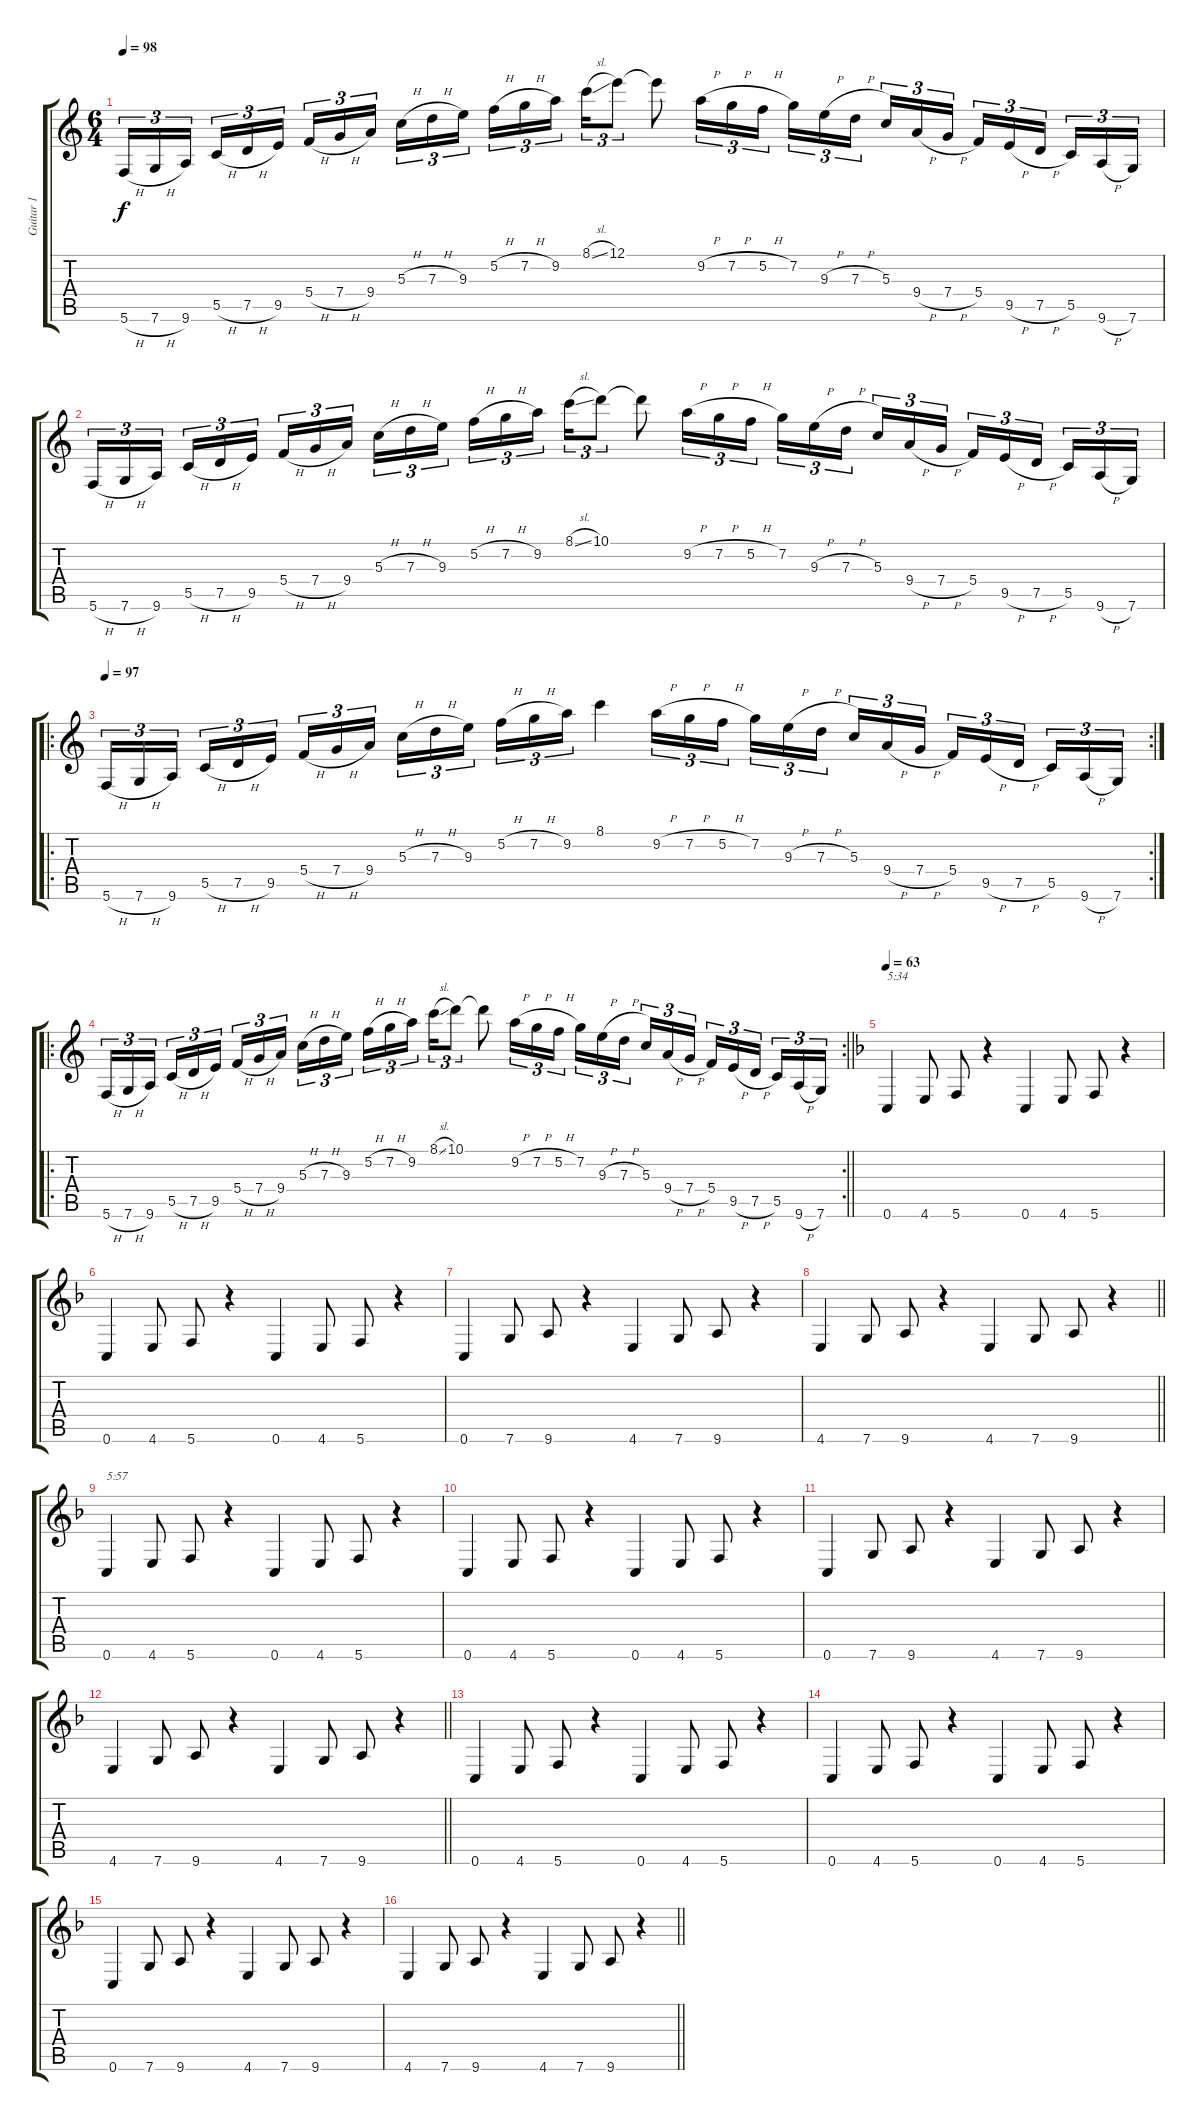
\track ("Guitar 1" "Guitar 1") {instrument distortionguitar}
\staff {score tabs}
\tuning (E4 C4 G3 C3 G2 C2) {hide}
\ts (6 4)
\tempo 98
\clef g2
\ks c
5.6{h}.16{tu (3 2) dy f} 7.6{h}.16{tu (3 2)} 9.6.16{tu (3 2) beam splitsecondary} 5.5{h}.16{tu (3 2)} 7.5{h}.16{tu (3 2)} 9.5.16{tu (3 2) beam splitsecondary} 5.4{h}.16{tu (3 2)} 7.4{h}.16{tu (3 2)} 9.4.16{tu (3 2) beam split} 5.3{h}.16{tu (3 2)} 7.3{h}.16{tu (3 2)} 9.3.16{tu (3 2) beam splitsecondary} 5.2{h}.16{tu (3 2)} 7.2{h}.16{tu (3 2)} 9.2.16{tu (3 2) beam splitsecondary} 8.1{sl}.16{tu (3 2)} 12.1.8{tu (3 2)} 12.1{t}.8 9.2{h}.16{tu (3 2)} 7.2{h}.16{tu (3 2)} 5.2{h}.16{tu (3 2) beam splitsecondary} 7.2.16{tu (3 2)} 9.3{h}.16{tu (3 2)} 7.3{h}.16{tu (3 2) beam split} 5.3.16{tu (3 2)} 9.4{h}.16{tu (3 2)} 7.4{h}.16{tu (3 2) beam splitsecondary} 5.4.16{tu (3 2)} 9.5{h}.16{tu (3 2)} 7.5{h}.16{tu (3 2) beam splitsecondary} 5.5.16{tu (3 2)} 9.6{h}.16{tu (3 2)} 7.6.16{tu (3 2)} |
5.6{h}.16{tu (3 2)} 7.6{h}.16{tu (3 2)} 9.6.16{tu (3 2) beam splitsecondary} 5.5{h}.16{tu (3 2)} 7.5{h}.16{tu (3 2)} 9.5.16{tu (3 2) beam splitsecondary} 5.4{h}.16{tu (3 2)} 7.4{h}.16{tu (3 2)} 9.4.16{tu (3 2) beam split} 5.3{h}.16{tu (3 2)} 7.3{h}.16{tu (3 2)} 9.3.16{tu (3 2) beam splitsecondary} 5.2{h}.16{tu (3 2)} 7.2{h}.16{tu (3 2)} 9.2.16{tu (3 2) beam splitsecondary} 8.1{sl}.16{tu (3 2)} 10.1.8{tu (3 2)} 10.1{t}.8 9.2{h}.16{tu (3 2)} 7.2{h}.16{tu (3 2)} 5.2{h}.16{tu (3 2) beam splitsecondary} 7.2.16{tu (3 2)} 9.3{h}.16{tu (3 2)} 7.3{h}.16{tu (3 2) beam split} 5.3.16{tu (3 2)} 9.4{h}.16{tu (3 2)} 7.4{h}.16{tu (3 2) beam splitsecondary} 5.4.16{tu (3 2)} 9.5{h}.16{tu (3 2)} 7.5{h}.16{tu (3 2) beam splitsecondary} 5.5.16{tu (3 2)} 9.6{h}.16{tu (3 2)} 7.6.16{tu (3 2)} |
\ro
\rc 2
\tempo 97
5.6{h}.16{tu (3 2)} 7.6{h}.16{tu (3 2)} 9.6.16{tu (3 2) beam splitsecondary} 5.5{h}.16{tu (3 2)} 7.5{h}.16{tu (3 2)} 9.5.16{tu (3 2) beam splitsecondary} 5.4{h}.16{tu (3 2)} 7.4{h}.16{tu (3 2)} 9.4.16{tu (3 2) beam split} 5.3{h}.16{tu (3 2)} 7.3{h}.16{tu (3 2)} 9.3.16{tu (3 2) beam splitsecondary} 5.2{h}.16{tu (3 2)} 7.2{h}.16{tu (3 2)} 9.2.16{tu (3 2)} 8.1.4 9.2{h}.16{tu (3 2)} 7.2{h}.16{tu (3 2)} 5.2{h}.16{tu (3 2) beam splitsecondary} 7.2.16{tu (3 2)} 9.3{h}.16{tu (3 2)} 7.3{h}.16{tu (3 2) beam split} 5.3.16{tu (3 2)} 9.4{h}.16{tu (3 2)} 7.4{h}.16{tu (3 2) beam splitsecondary} 5.4.16{tu (3 2)} 9.5{h}.16{tu (3 2)} 7.5{h}.16{tu (3 2) beam splitsecondary} 5.5.16{tu (3 2)} 9.6{h}.16{tu (3 2)} 7.6.16{tu (3 2)} |
\ro
\rc 2
\barLineRight lightlight
5.6{h}.16{tu (3 2)} 7.6{h}.16{tu (3 2)} 9.6.16{tu (3 2) beam splitsecondary} 5.5{h}.16{tu (3 2)} 7.5{h}.16{tu (3 2)} 9.5.16{tu (3 2) beam splitsecondary} 5.4{h}.16{tu (3 2)} 7.4{h}.16{tu (3 2)} 9.4.16{tu (3 2) beam split} 5.3{h}.16{tu (3 2)} 7.3{h}.16{tu (3 2)} 9.3.16{tu (3 2) beam splitsecondary} 5.2{h}.16{tu (3 2)} 7.2{h}.16{tu (3 2)} 9.2.16{tu (3 2) beam splitsecondary} 8.1{sl}.16{tu (3 2)} 10.1.8{tu (3 2)} 10.1{t}.8 9.2{h}.16{tu (3 2)} 7.2{h}.16{tu (3 2)} 5.2{h}.16{tu (3 2) beam splitsecondary} 7.2.16{tu (3 2)} 9.3{h}.16{tu (3 2)} 7.3{h}.16{tu (3 2) beam split} 5.3.16{tu (3 2)} 9.4{h}.16{tu (3 2)} 7.4{h}.16{tu (3 2) beam splitsecondary} 5.4.16{tu (3 2)} 9.5{h}.16{tu (3 2)} 7.5{h}.16{tu (3 2) beam splitsecondary} 5.5.16{tu (3 2)} 9.6{h}.16{tu (3 2)} 7.6.16{tu (3 2)} |
\tempo 63
\ks f
0.6.4{txt "5:34"} 4.6.8{beam split} 5.6.8 r.4 0.6.4 4.6.8{beam split} 5.6.8 r.4 |
0.6.4 4.6.8{beam split} 5.6.8 r.4 0.6.4 4.6.8{beam split} 5.6.8 r.4 |
0.6.4 7.6.8{beam split} 9.6.8 r.4 4.6.4 7.6.8{beam split} 9.6.8 r.4 |
\barLineRight lightlight
4.6.4 7.6.8{beam split} 9.6.8 r.4 4.6.4 7.6.8{beam split} 9.6.8 r.4 |
0.6.4{txt "5:57"} 4.6.8{beam split} 5.6.8 r.4 0.6.4 4.6.8{beam split} 5.6.8 r.4 |
0.6.4 4.6.8{beam split} 5.6.8 r.4 0.6.4 4.6.8{beam split} 5.6.8 r.4 |
0.6.4 7.6.8{beam split} 9.6.8 r.4 4.6.4 7.6.8{beam split} 9.6.8 r.4 |
\barLineRight lightlight
4.6.4 7.6.8{beam split} 9.6.8 r.4 4.6.4 7.6.8{beam split} 9.6.8 r.4 |
0.6.4 4.6.8{beam split} 5.6.8 r.4 0.6.4 4.6.8{beam split} 5.6.8 r.4 |
0.6.4 4.6.8{beam split} 5.6.8 r.4 0.6.4 4.6.8{beam split} 5.6.8 r.4 |
0.6.4 7.6.8{beam split} 9.6.8 r.4 4.6.4 7.6.8{beam split} 9.6.8 r.4 |
\barLineRight lightlight
4.6.4 7.6.8{beam split} 9.6.8 r.4 4.6.4 7.6.8{beam split} 9.6.8 r.4
